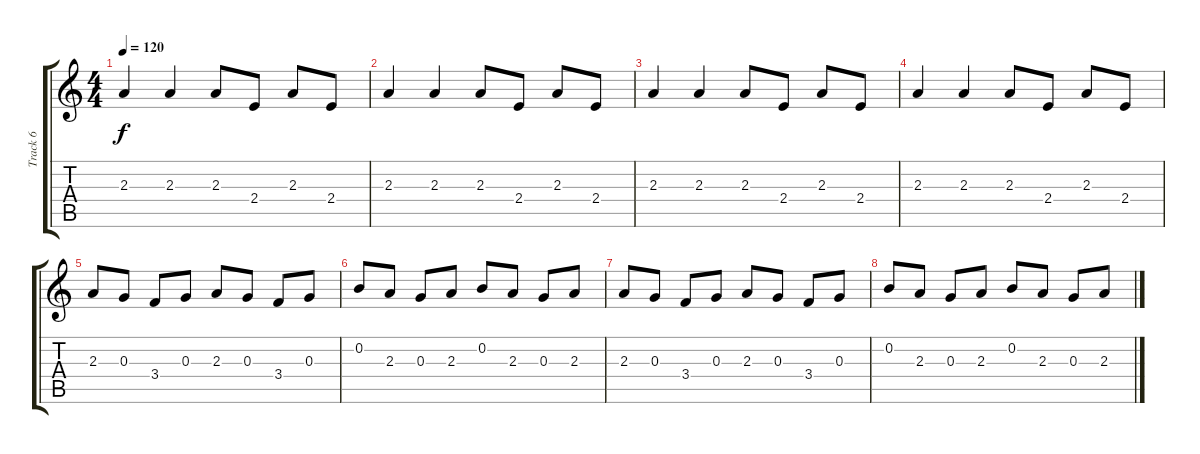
\track ("Track 6" "Track 6") {instrument electricguitarjazz}
\staff {score tabs}
\tuning (E4 B3 G3 D3 A2 E2) {hide}
\ts (4 4)
\tempo 120
\clef g2
\ks c
2.3.4{dy f} 2.3.4 2.3.8 2.4.8 2.3.8 2.4.8 |
2.3.4 2.3.4 2.3.8 2.4.8 2.3.8 2.4.8 |
2.3.4 2.3.4 2.3.8 2.4.8 2.3.8 2.4.8 |
2.3.4 2.3.4 2.3.8 2.4.8 2.3.8 2.4.8 |
2.3.8 0.3.8 3.4.8 0.3.8 2.3.8 0.3.8 3.4.8 0.3.8 |
0.2.8 2.3.8 0.3.8 2.3.8 0.2.8 2.3.8 0.3.8 2.3.8 |
2.3.8 0.3.8 3.4.8 0.3.8 2.3.8 0.3.8 3.4.8 0.3.8 |
0.2.8 2.3.8 0.3.8 2.3.8 0.2.8 2.3.8 0.3.8 2.3.8
